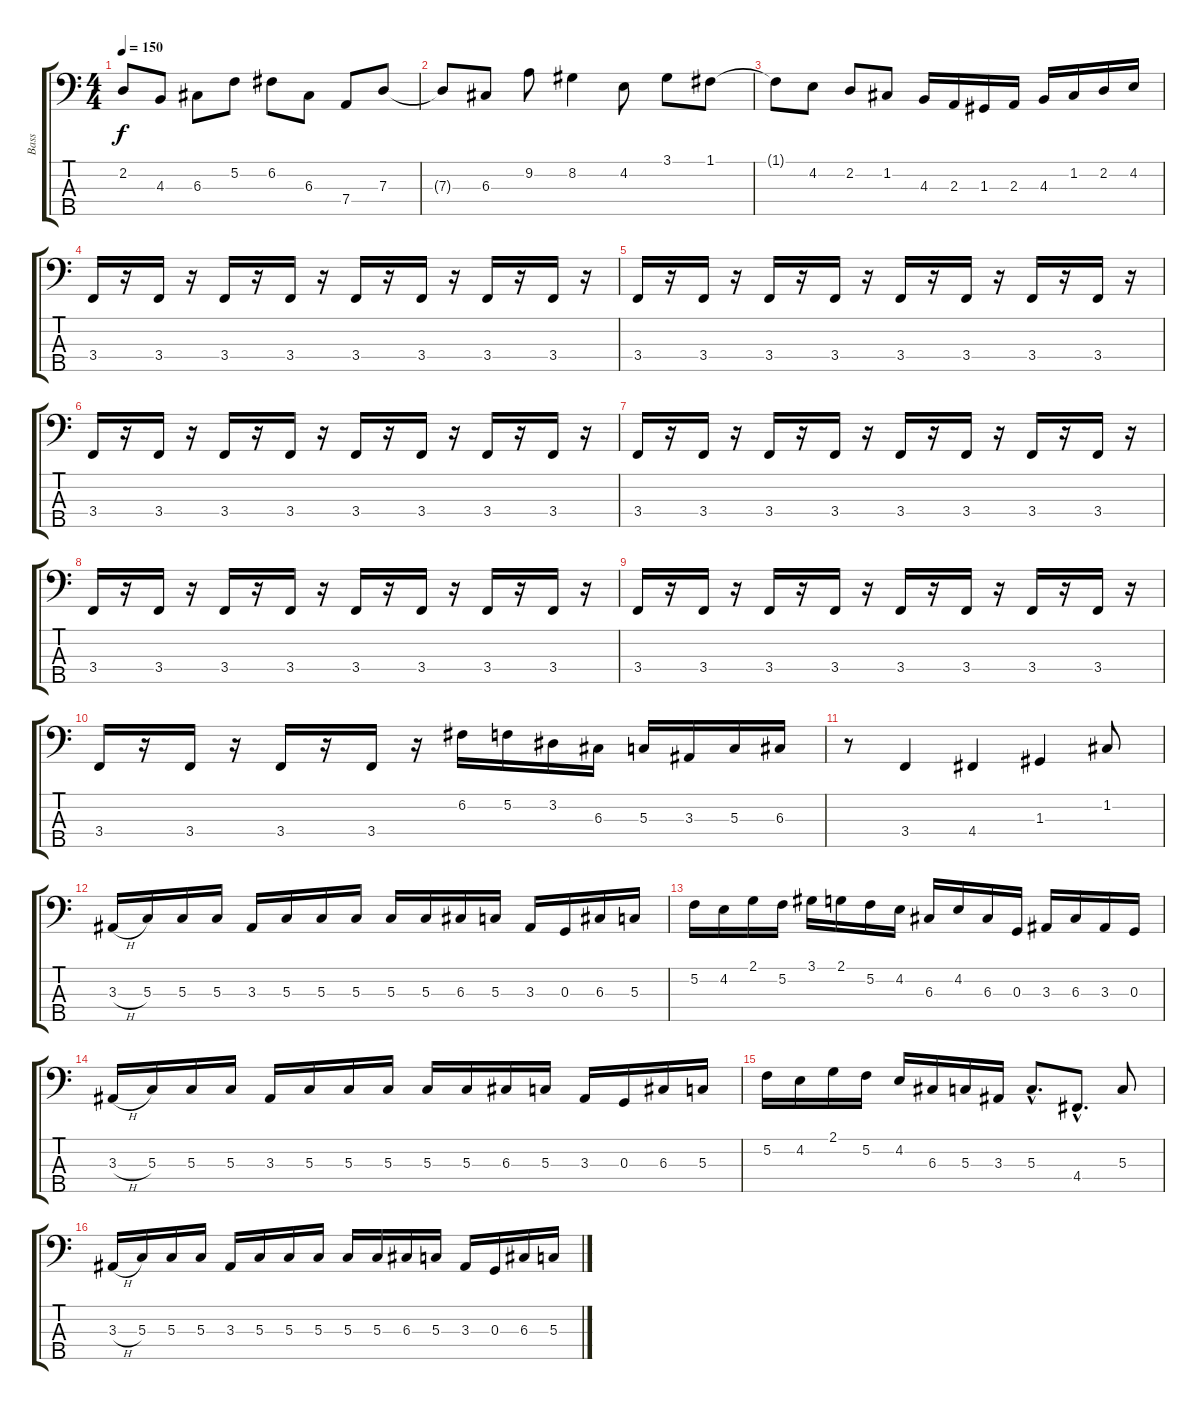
\track ("Bass" "Bass") {instrument electricbasspick}
\staff {score tabs}
\tuning (F2 C2 G1 D1 A0) {hide}
\ts (4 4)
\tempo 150
\clef f4
\ks c
2.2{t}.8{dy f} 4.3.8 6.3.8 5.2.8 6.2.8 6.3.8 7.4.8 7.3.8 |
7.3{t}.8 6.3.8 9.2.8 8.2.4 4.2.8 3.1.8 1.1.8 |
1.1{t}.8 4.2.8 2.2.8 1.2.8 4.3.16 2.3.16 1.3.16 2.3.16 4.3.16 1.2.16 2.2.16 4.2.16 |
3.4.16 r.16 3.4.16 r.16 3.4.16 r.16 3.4.16 r.16 3.4.16 r.16 3.4.16 r.16 3.4.16 r.16 3.4.16 r.16 |
3.4.16 r.16 3.4.16 r.16 3.4.16 r.16 3.4.16 r.16 3.4.16 r.16 3.4.16 r.16 3.4.16 r.16 3.4.16 r.16 |
3.4.16 r.16 3.4.16 r.16 3.4.16 r.16 3.4.16 r.16 3.4.16 r.16 3.4.16 r.16 3.4.16 r.16 3.4.16 r.16 |
3.4.16 r.16 3.4.16 r.16 3.4.16 r.16 3.4.16 r.16 3.4.16 r.16 3.4.16 r.16 3.4.16 r.16 3.4.16 r.16 |
3.4.16 r.16 3.4.16 r.16 3.4.16 r.16 3.4.16 r.16 3.4.16 r.16 3.4.16 r.16 3.4.16 r.16 3.4.16 r.16 |
3.4.16 r.16 3.4.16 r.16 3.4.16 r.16 3.4.16 r.16 3.4.16 r.16 3.4.16 r.16 3.4.16 r.16 3.4.16 r.16 |
3.4.16 r.16 3.4.16 r.16 3.4.16 r.16 3.4.16 r.16 6.2.16 5.2.16 3.2.16 6.3.16 5.3.16 3.3.16 5.3.16 6.3.16 |
r.8 3.4.4 4.4.4 1.3.4 1.2.8 |
3.3{h}.16 5.3.16 5.3.16 5.3.16 3.3.16 5.3.16 5.3.16 5.3.16 5.3.16 5.3.16 6.3.16 5.3.16 3.3.16 0.3.16 6.3.16 5.3.16 |
5.2.16 4.2.16 2.1.16 5.2.16 3.1.16 2.1.16 5.2.16 4.2.16 6.3.16 4.2.16 6.3.16 0.3.16 3.3.16 6.3.16 3.3.16 0.3.16 |
3.3{h}.16 5.3.16 5.3.16 5.3.16 3.3.16 5.3.16 5.3.16 5.3.16 5.3.16 5.3.16 6.3.16 5.3.16 3.3.16 0.3.16 6.3.16 5.3.16 |
5.2.16 4.2.16 2.1.16 5.2.16 4.2.16 6.3.16 5.3.16 3.3.16 5.3{hac}.8{d} 4.4{hac}.8{d} 5.3.8 |
3.3{h}.16 5.3.16 5.3.16 5.3.16 3.3.16 5.3.16 5.3.16 5.3.16 5.3.16 5.3.16 6.3.16 5.3.16 3.3.16 0.3.16 6.3.16 5.3.16
